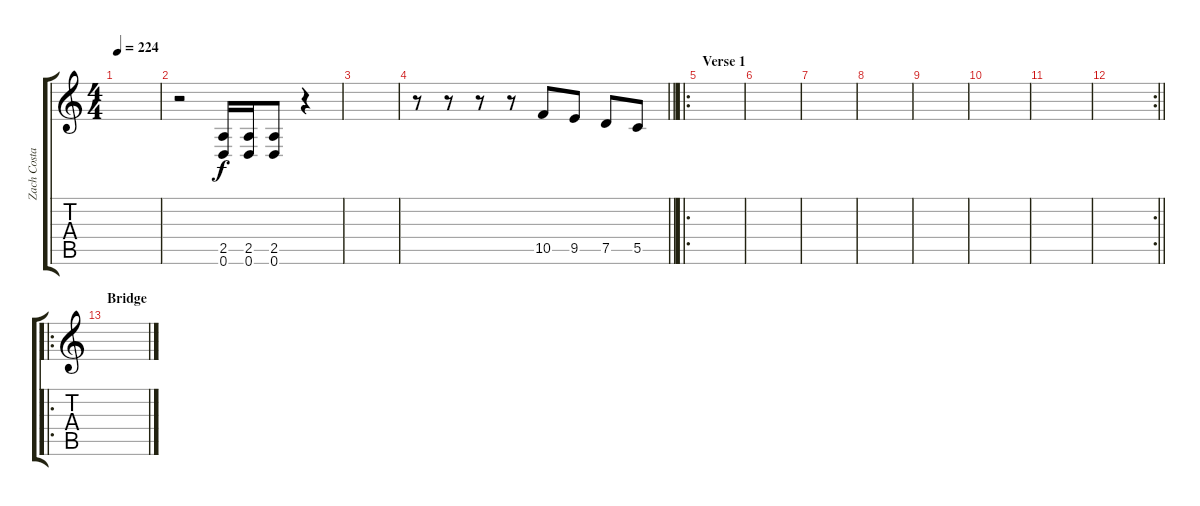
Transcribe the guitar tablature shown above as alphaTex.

\track ("Zach Costa" "Zach Costa") {instrument distortionguitar}
\staff {score tabs}
\tuning (D4 A3 F3 C3 G2 D2) {hide}
\ts (4 4)
\tempo 224
\clef g2
\ks c
|
r.2 (2.5 0.6).16 (2.5 0.6).16 (2.5 0.6).8 r.4 |
|
\barLineRight lightlight
r.8 r.8 r.8 r.8 10.5.8 9.5.8 7.5.8 5.5.8 |
\ro
\section ("" "Verse 1")
|
|
|
|
|
|
|
\rc 2
\barLineRight lightlight
|
\ro
\section ("" "Bridge")
